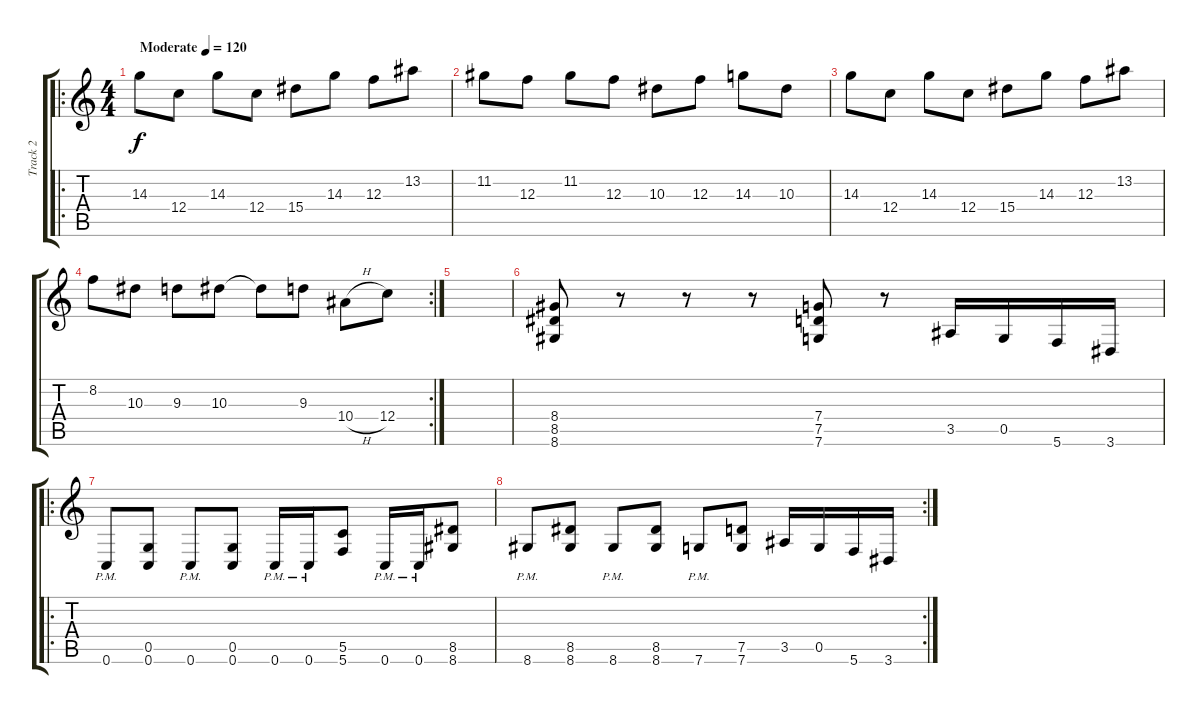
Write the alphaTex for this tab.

\track ("Track 2" "Track 2") {instrument distortionguitar}
\staff {score tabs}
\tuning (D4 A3 F3 C3 G2 C2) {hide}
\ro
\ts (4 4)
\tempo (120 "Moderate")
\clef g2
\ks c
14.3.8{dy f instrument distortionguitar} 12.4.8 14.3.8 12.4.8 15.4.8 14.3.8 12.3.8 13.2.8 |
11.2.8 12.3.8 11.2.8 12.3.8 10.3.8 12.3.8 14.3.8 10.3.8 |
14.3.8 12.4.8 14.3.8 12.4.8 15.4.8 14.3.8 12.3.8 13.2.8 |
\rc 2
8.2.8 10.3.8 9.3.8 10.3.8 10.3{t}.8 9.3.8 10.4{h}.8 12.4.8 |
|
(8.4 8.5 8.6).8 r.8 r.8 r.8 (7.4 7.5 7.6).8 r.8 3.5.16 0.5.16 5.6.16 3.6.16 |
\ro
0.6{pm}.8 (0.5 0.6).8 0.6{pm}.8 (0.5 0.6).8 0.6{pm}.16 0.6{pm}.16 (5.5 5.6).8 0.6{pm}.16 0.6{pm}.16 (8.5 8.6).8 |
\rc 2
8.6{pm}.8 (8.5 8.6).8 8.6{pm}.8 (8.5 8.6).8 7.6{pm}.8 (7.5 7.6).8 3.5.16 0.5.16 5.6.16 3.6.16
